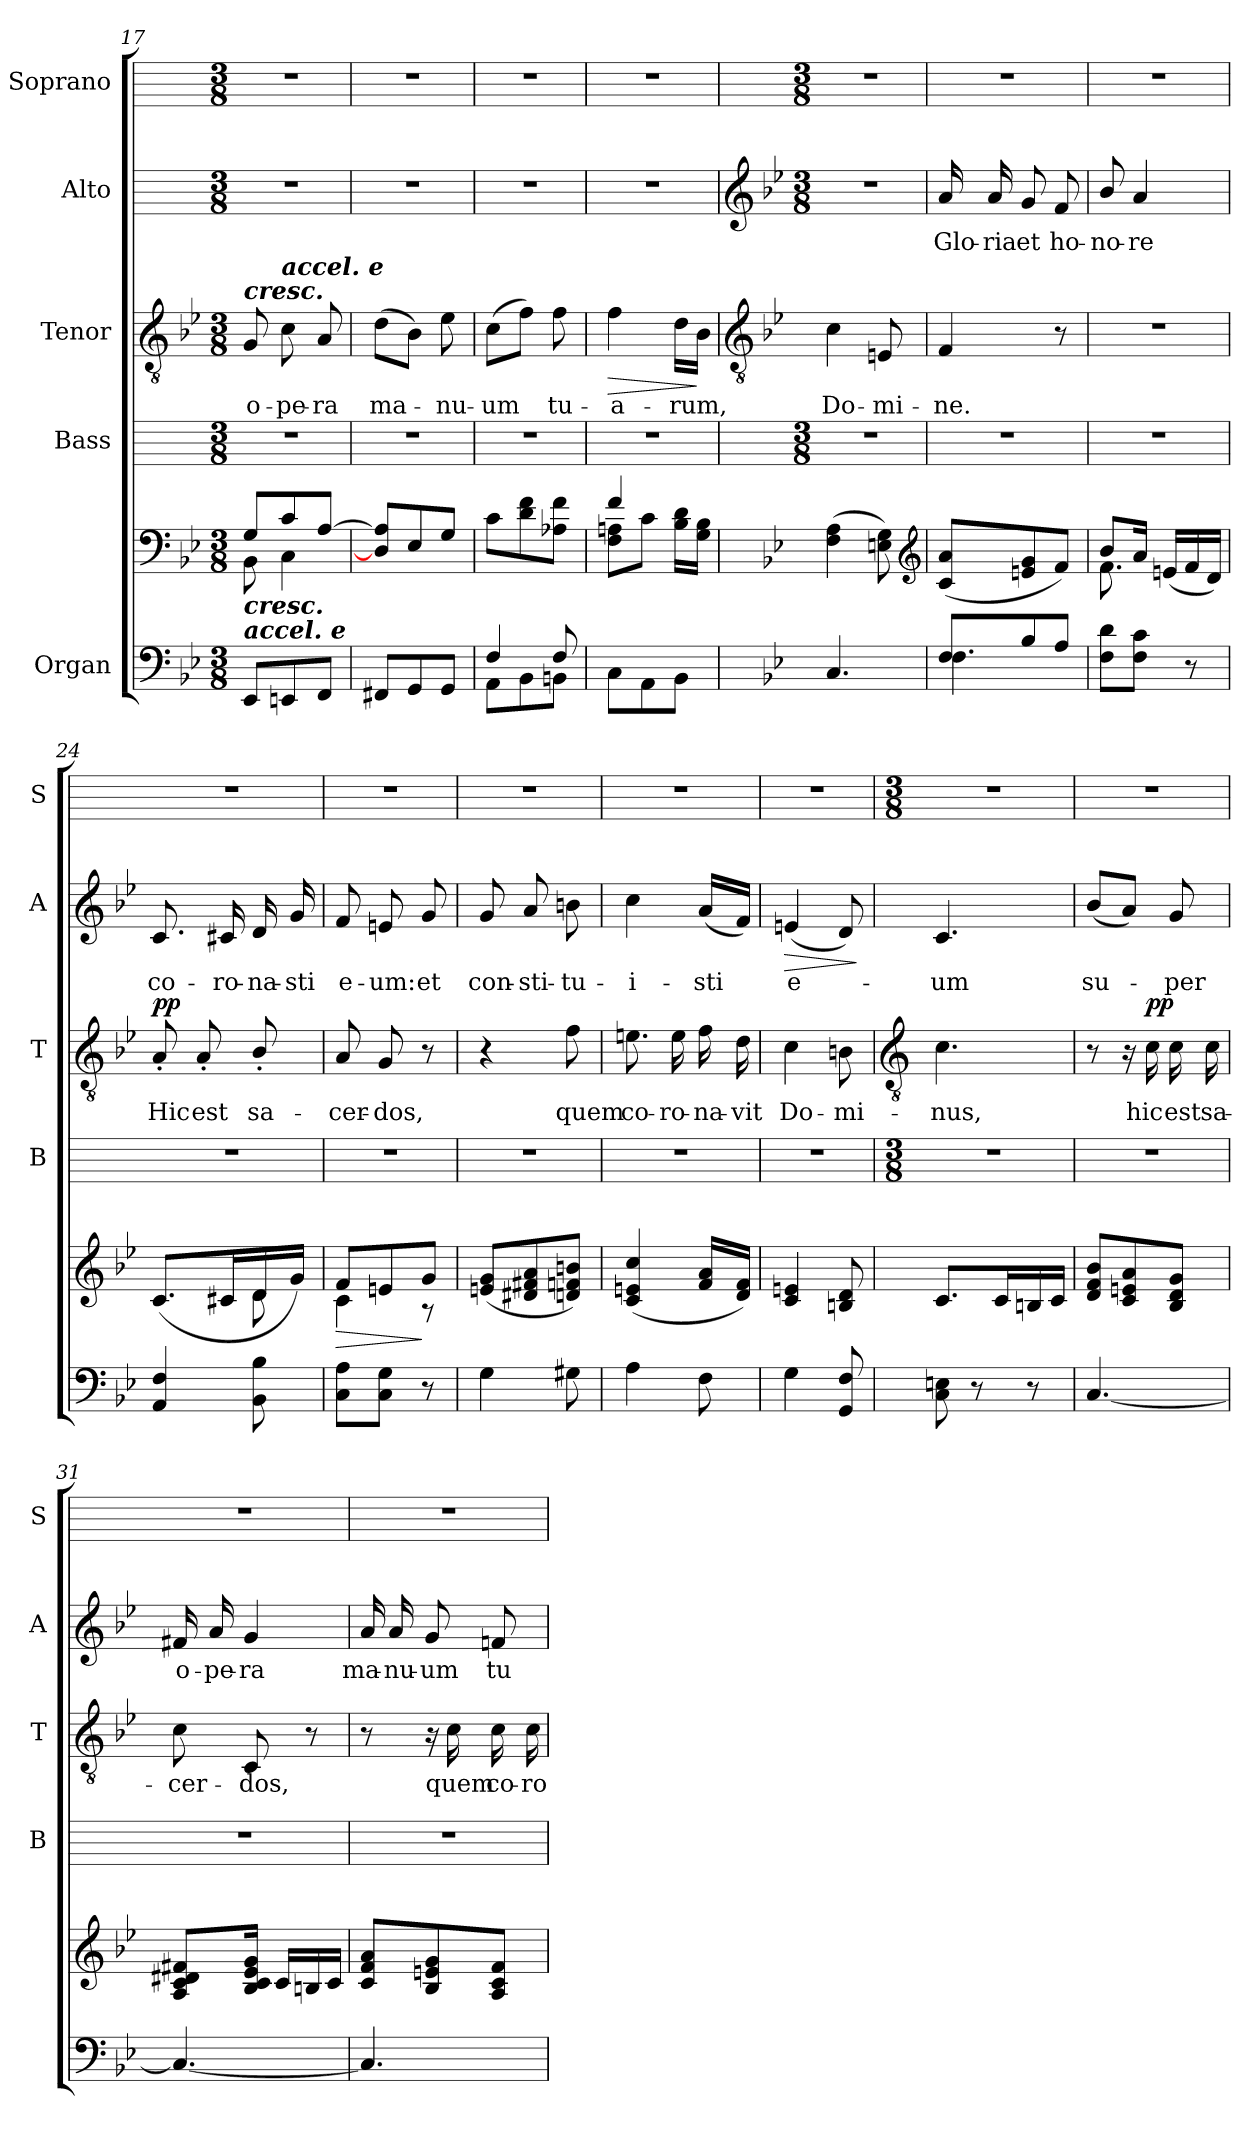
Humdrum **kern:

**kern	**kern	**dynam	**kern	**kern	**text	**dynam	**kern	**text	**dynam	**kern
*part5	*part5	*part5	*part4	*part3	*part3	*part3	*part2	*part2	*part2	*part1
*staff6	*staff5	*staff5/6	*staff4	*staff3	*staff3	*staff3	*staff2	*staff2	*staff2	*staff1
*I"Organ	*	*	*I"Bass	*I"Tenor	*	*	*I"Alto	*	*	*I"Soprano
*	*	*	*I'B	*I'T	*	*	*I'A	*	*	*I'S
*clefF4	*clefF4	*	*	*clefGv2	*	*	*	*	*	*
*k[b-e-]	*k[b-e-]	*	*	*k[b-e-]	*	*	*	*	*	*
*B-:	*B-:	*	*	*B-:	*	*	*	*	*	*
*M3/8	*M3/8	*	*M3/8	*M3/8	*	*	*M3/8	*	*	*M3/8
=17	=17	=17	=17	=17	=17	=17	=17	=17	=17	=17
*	*^	*	*	*	*	*	*	*	*	*
!	!	!	!	!	!LO:TX:a:Bi:t=cresc.	!	!	!	!	!	!
!LO:TX:a:Bi:t=accel. e	!	!	!	!	!	!	!	!	!	!	!
!LO:TX:a:Bi:t=cresc.	!	!	!	!	!	!	!	!	!	!	!
!	!	!	!	!	!	!LO:LY:b	!	!	!	!	!
8EE-L	8G/L	8BB-\	.	4.r	8G	o-	.	4.r	.	.	4.r
!	!	!	!	!	!LO:TX:a:Bi:t=accel. e	!	!	!	!	!	!
!	!	!	!	!	!	!LO:LY:b	!	!	!	!	!
8EEn	8c/	4C\	.	.	8c	-pe-	.	.	.	.	.
!	!	!	!	!	!	!LO:LY:b	!	!	!	!	!
8FFJ	[8A/J	.	.	.	8A	-ra	.	.	.	.	.
=18	=18	=18	=18	=18	=18	=18	=18	=18	=18	=18	=18
!	!	!LO:N:vis=1	!	!	!	!LO:LY:b	!	!	!	!	!
8FF#XL	8D] 8A]L	4.ryy	.	4.r	(>8dL	ma-	.	4.r	.	.	4.r
8GG	8E-	.	.	.	8B-J)	.	.	.	.	.	.
!	!	!	!	!	!	!LO:LY:b	!	!	!	!	!
8GGJ	8GJ	.	.	.	8e-	nu-	.	.	.	.	.
*	*v	*v	*	*	*	*	*	*	*	*	*
=19	=19	=19	=19	=19	=19	=19	=19	=19	=19	=19
*^	*	*	*	*	*	*	*	*	*	*
!	!	!	!	!	!	!LO:LY:b	!	!	!	!	!
4F/	8AA\L	8cL	.	4.r	(>8cL	-um	.	4.r	.	.	4.r
.	8BB-\	8d 8f	.	.	8fJ)	.	.	.	.	.	.
!	!	!	!	!	!	!LO:LY:b	!	!	!	!	!
8F/	8BBn\J	8A-X 8fJ	.	.	8f	tu-	.	.	.	.	.
=20	=20	=20	=20	=20	=20	=20	=20	=20	=20	=20	=20
*	*	*^	*	*	*	*	*	*	*	*	*
!	!	!	!	!	!	!	!LO:LY:b	!LO:HP:b	!	!	!	!
*v	*v	*	*	*	*	*	*	*	*	*	*	*
8C\L	4f/	8F 8AnL	.	4.r	4f	-a-	>	4.r	.	.	4.r
8AA\	.	8cJ	.	.	.	.	.	.	.	.	.
!	!	!	!	!	!	!LO:LY:b	!	!	!	!	!
8BB-\J	16B- 16dLL	8ryy	.	.	16dLL	-rum,	.	.	.	.	.
.	16G 16B-JJ	.	.	.	16B-JJ	.	]	.	.	.	.
!!LO:LB:g=z
=21	=21	=21	=21	=21	=21	=21	=21	=21	=21	=21	=21
*	*	*	*	*	*clefGv2	*	*	*clefG2	*	*	*
*	*	*	*	*	*	*	*	*k[b-e-]	*	*	*
*	*	*	*	*	*	*	*	*B-:	*	*	*
*	*	*	*	*M3/8	*	*	*	*M3/8	*	*	*M3/8
!	!	!LO:N:vis=1	!	!	!	!LO:LY:b	!	!LO:N:vis=1	!	!	!
4.C	(>4F\ 4A\	4.ryy	.	4.r	4c	Do-	.	4.r	.	.	4.r
!	!	!	!	!	!	!LO:LY:b	!	!	!	!	!
.	8En\ 8G\)	.	.	.	8En	-mi-	.	.	.	.	.
*	*v	*v	*	*	*	*	*	*	*	*	*
*	*clefG2	*	*	*	*	*	*	*	*	*
=22	=22	=22	=22	=22	=22	=22	=22	=22	=22	=22
*^	*	*	*	*	*	*	*	*	*	*
!	!	!	!	!	!	!LO:LY:b	!	!	!LO:LY:b	!	!
8F/L	4.F	(>8c/ 8a/L	.	4.r	4F	-ne.	.	16a	Glo-	.	4.r
!	!	!	!	!	!	!	!	!	!LO:LY:b	!	!
.	.	.	.	.	.	.	.	16a	-ria	.	.
!	!	!	!	!	!	!	!	!	!LO:LY:b	!	!
8B-/	.	8en/ 8g/	.	.	.	.	.	8g	et	.	.
!	!	!	!	!	!	!	!	!	!LO:LY:b	!	!
8A/J	.	8f/J)	.	.	8r	.	.	8f	ho-	.	.
*v	*v	*	*	*	*	*	*	*	*	*	*
=23	=23	=23	=23	=23	=23	=23	=23	=23	=23	=23
*	*^	*	*	*	*	*	*	*	*	*
!	!	!	!	!	!LO:N:vis=1	!	!	!	!LO:LY:b	!	!
8F 8dL	8b-/L	8.f\	.	4.r	4.r	.	.	8b-/	-no-	.	4.r
!	!	!	!	!	!	!	!	!	!LO:LY:b	!	!
8F 8cJ	16a/J	.	.	.	.	.	.	4a	-re	.	.
.	(>16en/LL	8.ryy	.	.	.	.	.	.	.	.	.
8r	16f/	.	.	.	.	.	.	.	.	.	.
.	16d/JJ)	.	.	.	.	.	.	.	.	.	.
=24	=24	=24	=24	=24	=24	=24	=24	=24	=24	=24	=24
!	!	!	!	!	!	!LO:LY:b	!LO:DY:b	!	!LO:LY:b	!	!
4AA 4F	(>8.c/L	8ryy	.	4.r	8A'	Hic	pp	8.c	co-	.	4.r
!	!	!	!	!	!	!LO:LY:b	!	!	!	!	!
.	.	8ryy	.	.	8A'	est	.	.	.	.	.
!	!	!	!	!	!	!	!	!	!LO:LY:b	!	!
.	16c#X/L	.	.	.	.	.	.	16c#X	-ro-	.	.
!	!	!	!	!	!	!LO:LY:b	!	!	!LO:LY:b	!	!
8BB- 8B-	16d/	8d\	.	.	8B-'/	sa-	.	16d	-na-	.	.
!	!	!	!	!	!	!	!	!	!LO:LY:b	!	!
.	16g/JJ)	.	.	.	.	.	.	16g	-sti	.	.
=25	=25	=25	=25	=25	=25	=25	=25	=25	=25	=25	=25
!	!	!	!LO:HP:b	!	!	!LO:LY:b	!	!	!LO:LY:b	!	!
8C 8AL	8f/L	4c\	>	4.r	8A	-cer-	.	8f	e-	.	4.r
!	!	!	!	!	!	!LO:LY:b	!	!	!LO:LY:b	!	!
8C 8GJ	8en/	.	.	.	8G	-dos,	.	8en	-um:	.	.
!	!	!	!	!	!	!	!	!	!LO:LY:b	!	!
8r	8g/J	8r	]	.	8r	.	.	8g	et	.	.
=26	=26	=26	=26	=26	=26	=26	=26	=26	=26	=26	=26
!	!	!	!	!	!	!	!	!	!LO:LY:b	!	!
*	*v	*v	*	*	*	*	*	*	*	*	*
4G	(>8en/ 8g/L	.	4.r	4r	.	.	8g	con-	.	4.r
!	!	!	!	!	!	!	!	!LO:LY:b	!	!
.	8d#X/ 8f#X/ 8a/	.	.	.	.	.	8a	-sti-	.	.
!	!	!	!	!	!LO:LY:b	!	!	!LO:LY:b	!	!
8G#X	8dn/ 8fn/ 8bn/J)	.	.	8f	quem	.	8bn	-tu-	.	.
=27	=27	=27	=27	=27	=27	=27	=27	=27	=27	=27
!	!	!	!	!	!LO:LY:b	!	!	!LO:LY:b	!	!
4A	(>4c/ 4en/ 4cc/	.	4.r	8.en	co-	.	4cc	-i-	.	4.r
!	!	!	!	!	!LO:LY:b	!	!	!	!	!
.	.	.	.	16e	-ro-	.	.	.	.	.
!	!	!	!	!	!LO:LY:b	!	!	!LO:LY:b	!	!
8F	16f/ 16a/LL	.	.	16f	-na-	.	(<16aLL	-sti	.	.
!	!	!	!	!	!LO:LY:b	!	!	!	!	!
.	16d/ 16f/JJ)	.	.	16d	-vit	.	16fJJ)	.	.	.
=28	=28	=28	=28	=28	=28	=28	=28	=28	=28	=28
!	!	!	!	!	!LO:LY:b	!	!	!LO:LY:b	!LO:HP:b	!
4G	4c/ 4en/	.	4.r	4c	Do-	.	(<4en	e-	>	4.r
!	!	!	!	!	!LO:LY:b	!	!	!	!	!
8GG 8F	8Bn/ 8d/	.	.	8Bn	-mi-	.	8d)	.	.	.
.	.	.	.	.	.	.	.	.	]	.
!!LO:LB:g=z
=29	=29	=29	=29	=29	=29	=29	=29	=29	=29	=29
*	*	*	*	*clefGv2	*	*	*	*	*	*
*	*	*	*M3/8	*	*	*	*	*	*	*M3/8
*	*^	*	*	*	*	*	*	*	*	*
!	!	!LO:N:vis=1	!	!	!	!LO:LY:b	!	!	!LO:LY:b	!	!
8C 8En	8.c/L	4.ryy	.	4.r	4.c	-nus,	.	4.c	um	.	4.r
8r	.	.	.	.	.	.	.	.	.	.	.
.	16c/L	.	.	.	.	.	.	.	.	.	.
8r	16Bn/	.	.	.	.	.	.	.	.	.	.
.	16c/JJ	.	.	.	.	.	.	.	.	.	.
=30	=30	=30	=30	=30	=30	=30	=30	=30	=30	=30	=30
!	!	!LO:N:vis=1	!	!	!	!	!	!	!LO:LY:b	!	!
[4.C	8d/ 8f/ 8b-/L	4.ryy	.	4.r	8r	.	.	(<8b-L	su-	.	4.r
.	8c/ 8en/ 8a/	.	.	.	16r	.	.	8aJ)	.	.	.
!	!	!	!	!	!	!LO:LY:b	!LO:DY:b	!	!	!	!
.	.	.	.	.	16c	hic	pp	.	.	.	.
!	!	!	!	!	!	!LO:LY:b	!	!	!LO:LY:b	!	!
.	8B-/ 8d/ 8g/J	.	.	.	16c	est	.	8g	per	.	.
!	!	!	!	!	!	!LO:LY:b	!	!	!	!	!
.	.	.	.	.	16c	sa-	.	.	.	.	.
=31	=31	=31	=31	=31	=31	=31	=31	=31	=31	=31	=31
!	!	!	!	!	!	!LO:LY:b	!	!	!LO:LY:b	!	!
4.C_	8A/ 8c/ 8d#X/ 8f#X/L	8.ryy	.	4.r	8c	-cer-	.	16f#X	o-	.	4.r
!	!	!	!	!	!	!	!	!	!LO:LY:b	!	!
.	.	.	.	.	.	.	.	16a	-pe-	.	.
!	!	!	!	!	!	!LO:LY:b	!	!	!LO:LY:b	!	!
.	16B-/ 16c/ 16e-/ 16g/J	.	.	.	8C	-dos,	.	4g	-ra	.	.
.	16c/LL	16ryy	.	.	.	.	.	.	.	.	.
.	16Bn/	8ryy	.	.	8r	.	.	.	.	.	.
.	16c/JJ	.	.	.	.	.	.	.	.	.	.
=32	=32	=32	=32	=32	=32	=32	=32	=32	=32	=32	=32
!	!	!LO:N:vis=1	!	!	!	!	!	!	!LO:LY:b	!	!
4.C]	8c/ 8f/ 8a/L	4.ryy	.	4.r	8r	.	.	16a	ma-	.	4.r
!	!	!	!	!	!	!	!	!	!LO:LY:b	!	!
.	.	.	.	.	.	.	.	16a	-nu-	.	.
!	!	!	!	!	!	!	!	!	!LO:LY:b	!	!
.	8B-/ 8en/ 8g/	.	.	.	16r	.	.	8g	-um	.	.
!	!	!	!	!	!	!LO:LY:b	!	!	!	!	!
.	.	.	.	.	16c	quem	.	.	.	.	.
!	!	!	!	!	!	!LO:LY:b	!	!	!LO:LY:b	!	!
.	8A/ 8c/ 8f/J	.	.	.	16c	co-	.	8fn	tu-	.	.
!	!	!	!	!	!	!LO:LY:b	!	!	!	!	!
.	.	.	.	.	16c	-ro-	.	.	.	.	.
*	*v	*v	*	*	*	*	*	*	*	*	*
=	=	=	=	=	=	=	=	=	=	=
*-	*-	*-	*-	*-	*-	*-	*-	*-	*-	*-
